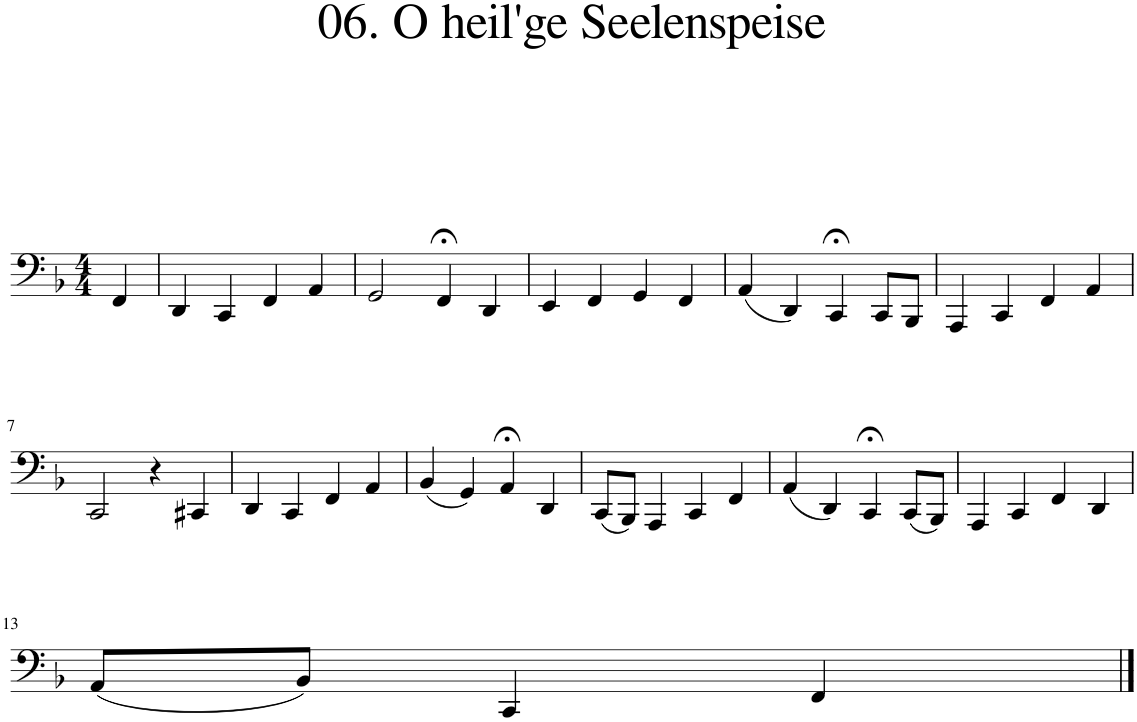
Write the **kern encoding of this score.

**kern
*part1
*staff1
*I"Tuba
*I'Tba.
*clefF4
*k[b-]
*M4/4
=1
4FF/
=2
4DD/
4CC/
4FF/
4AA/
=3
2GG/
4FF;</
4DD/
=4
4EE/
4FF/
4GG/
4FF/
=5
(4AA/
4DD/)
4CC;</
8CC/L
8BBB-/J
=6
4AAA/
4CC/
4FF/
4AA/
!!LO:LB:g=z
=7
2CC/
4r
4CC#X/
=8
4DD/
4CC/
4FF/
4AA/
=9
(4BB-/
4GG/)
4AA;</
4DD/
=10
(8CC/L
8BBB-/J)
4AAA/
4CC/
4FF/
=11
(4AA/
4DD/)
4CC;</
(8CC/L
8BBB-/J)
=12
4AAA/
4CC/
4FF/
4DD/
!!LO:LB:g=z
=13
(8AA/L
8BB-/J)
4CC/
4FF/
==
*-
